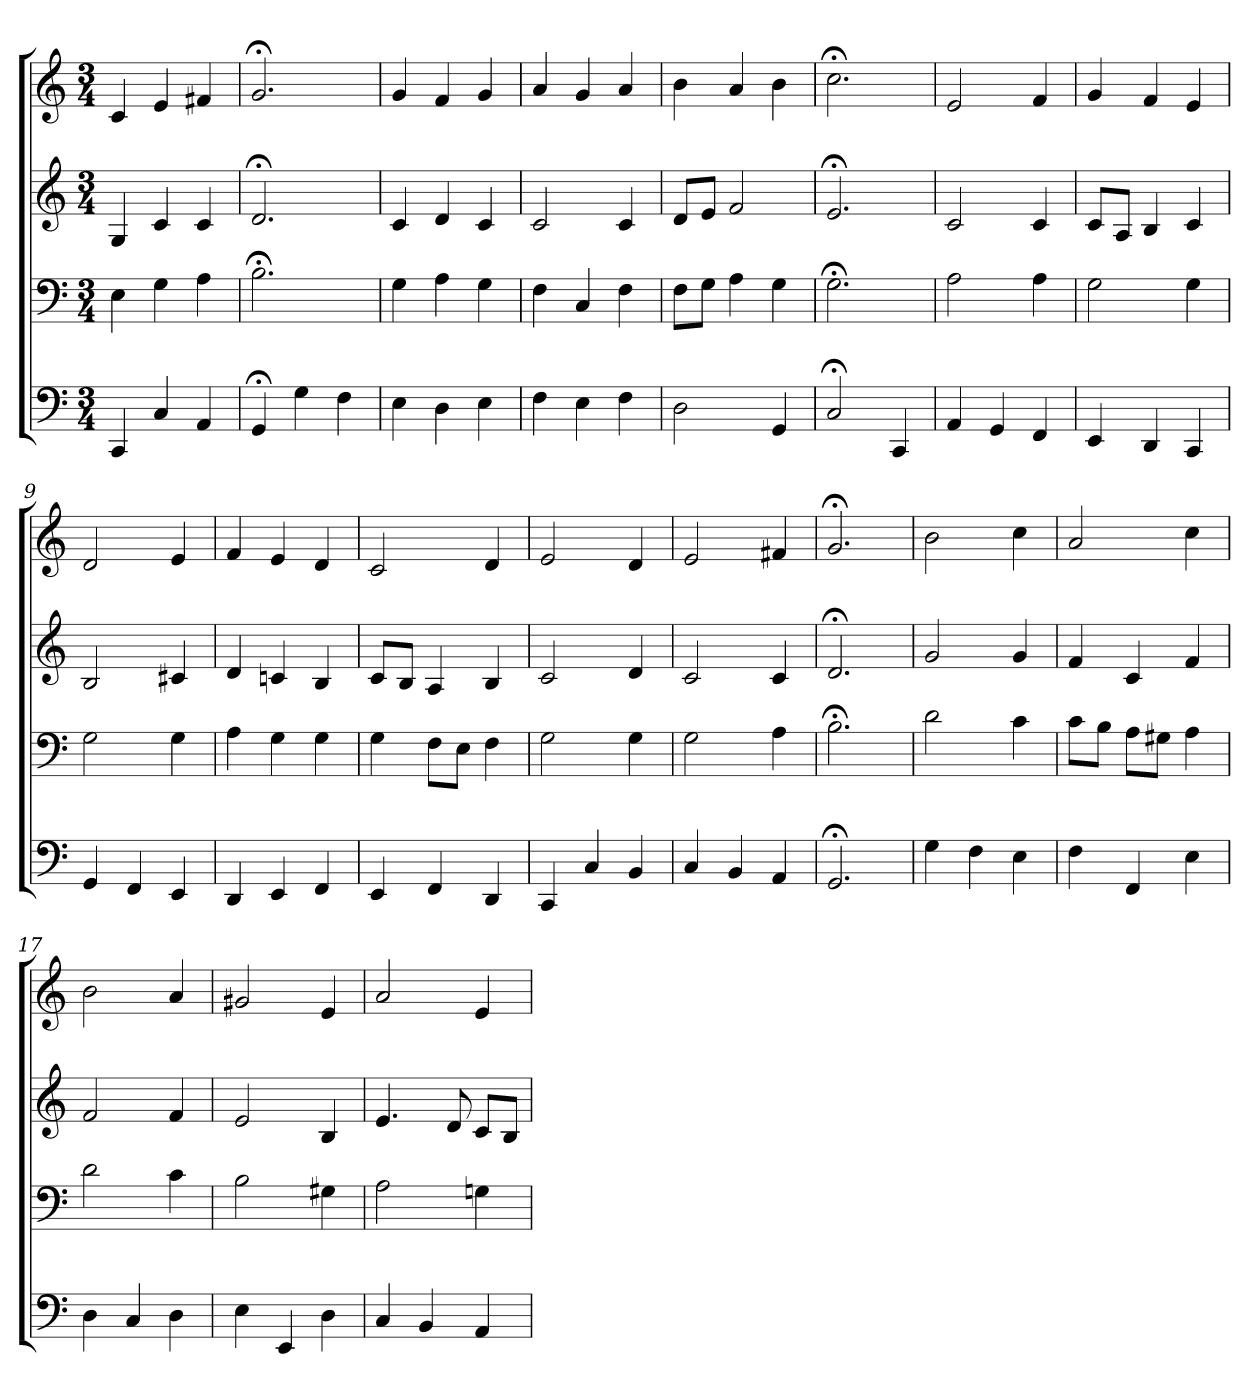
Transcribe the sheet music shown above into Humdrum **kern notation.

**kern	**kern	**kern	**kern
*part4	*part3	*part2	*part1
*staff4	*staff3	*staff2	*staff1
*clefF4	*clefF4	*clefG2	*clefG2
*k[]	*k[]	*k[]	*k[]
*C:	*C:	*C:	*C:
*M3/4	*M3/4	*M3/4	*M3/4
=1	=1	=1	=1
4CC	4E	4G	4c
4C	4G	4c	4e
4AA	4A	4c	4f#X
=2	=2	=2	=2
4GG;<	2.B;<	2.d;<	2.g;<
4G	.	.	.
4F	.	.	.
=3	=3	=3	=3
4E	4G	4c	4g
4D	4A	4d	4f
4E	4G	4c	4g
=4	=4	=4	=4
4F	4F	2c	4a
4E	4C	.	4g
4F	4F	4c	4a
=5	=5	=5	=5
2D	8F\L	8d/L	4b
.	8G\J	8e/J	.
.	4A	2f	4a
4GG	4G	.	4b
=6	=6	=6	=6
2C;<	2.G;<	2.e;<	2.cc;<
4CC	.	.	.
=7	=7	=7	=7
4AA	2A	2c	2e
4GG	.	.	.
4FF	4A	4c	4f
=8	=8	=8	=8
4EE	2G	8c/L	4g
.	.	8A/J	.
4DD	.	4B	4f
4CC	4G	4c	4e
=9	=9	=9	=9
4GG	2G	2B	2d
4FF	.	.	.
4EE	4G	4c#X	4e
=10	=10	=10	=10
4DD	4A	4d	4f
4EE	4G	4cn	4e
4FF	4G	4B	4d
=11	=11	=11	=11
4EE	4G	8c/L	2c
.	.	8B/J	.
4FF	8F\L	4A	.
.	8E\J	.	.
4DD	4F	4B	4d
=12	=12	=12	=12
4CC	2G	2c	2e
4C	.	.	.
4BB	4G	4d	4d
=13	=13	=13	=13
4C	2G	2c	2e
4BB	.	.	.
4AA	4A	4c	4f#X
=14	=14	=14	=14
2.GG;<	2.B;<	2.d;<	2.g;<
=15	=15	=15	=15
4G	2d	2g	2b
4F	.	.	.
4E	4c	4g	4cc
=16	=16	=16	=16
4F	8c\L	4f	2a
.	8B\J	.	.
4FF	8A\L	4c	.
.	8G#X\J	.	.
4E	4A	4f	4cc
=17	=17	=17	=17
4D	2d	2f	2b
4C	.	.	.
4D	4c	4f	4a
=18	=18	=18	=18
4E	2B	2e	2g#X
4EE	.	.	.
4D	4G#X	4B	4e
=19	=19	=19	=19
4C	2A	4.e	2a
4BB	.	.	.
.	.	8d	.
4AA	4Gn	8c/L	4e
.	.	8B/J	.
=	=	=	=
*-	*-	*-	*-
